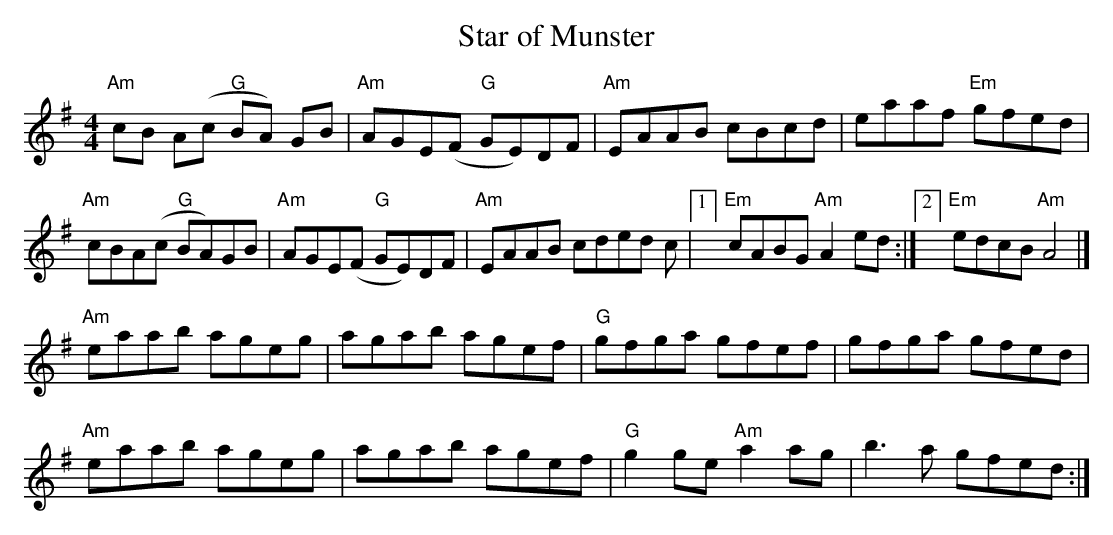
X:1
T:Star of Munster
M:4/4
L:1/8
K:A Dor
"Am"cB A(c "G"BA) GB|"Am"AGE(F "G"GE)DF|"Am"EAAB cBcd|eaaf "Em"gfed|!
"Am"cBA(c "G"BA)GB|"Am"AGE(F "G"GE)DF|"Am"EAAB cded 19c |1]"Em"cABG "Am"A2 ed:|2]"Em"edcB "Am"A4|]!
"Am"eaab ageg|agab agef|"G"gfga gfef|gfga gfed|!
"Am"eaab ageg|agab agef|"G"g2 ge "Am"a2 ag|b3a gfed:|]!
